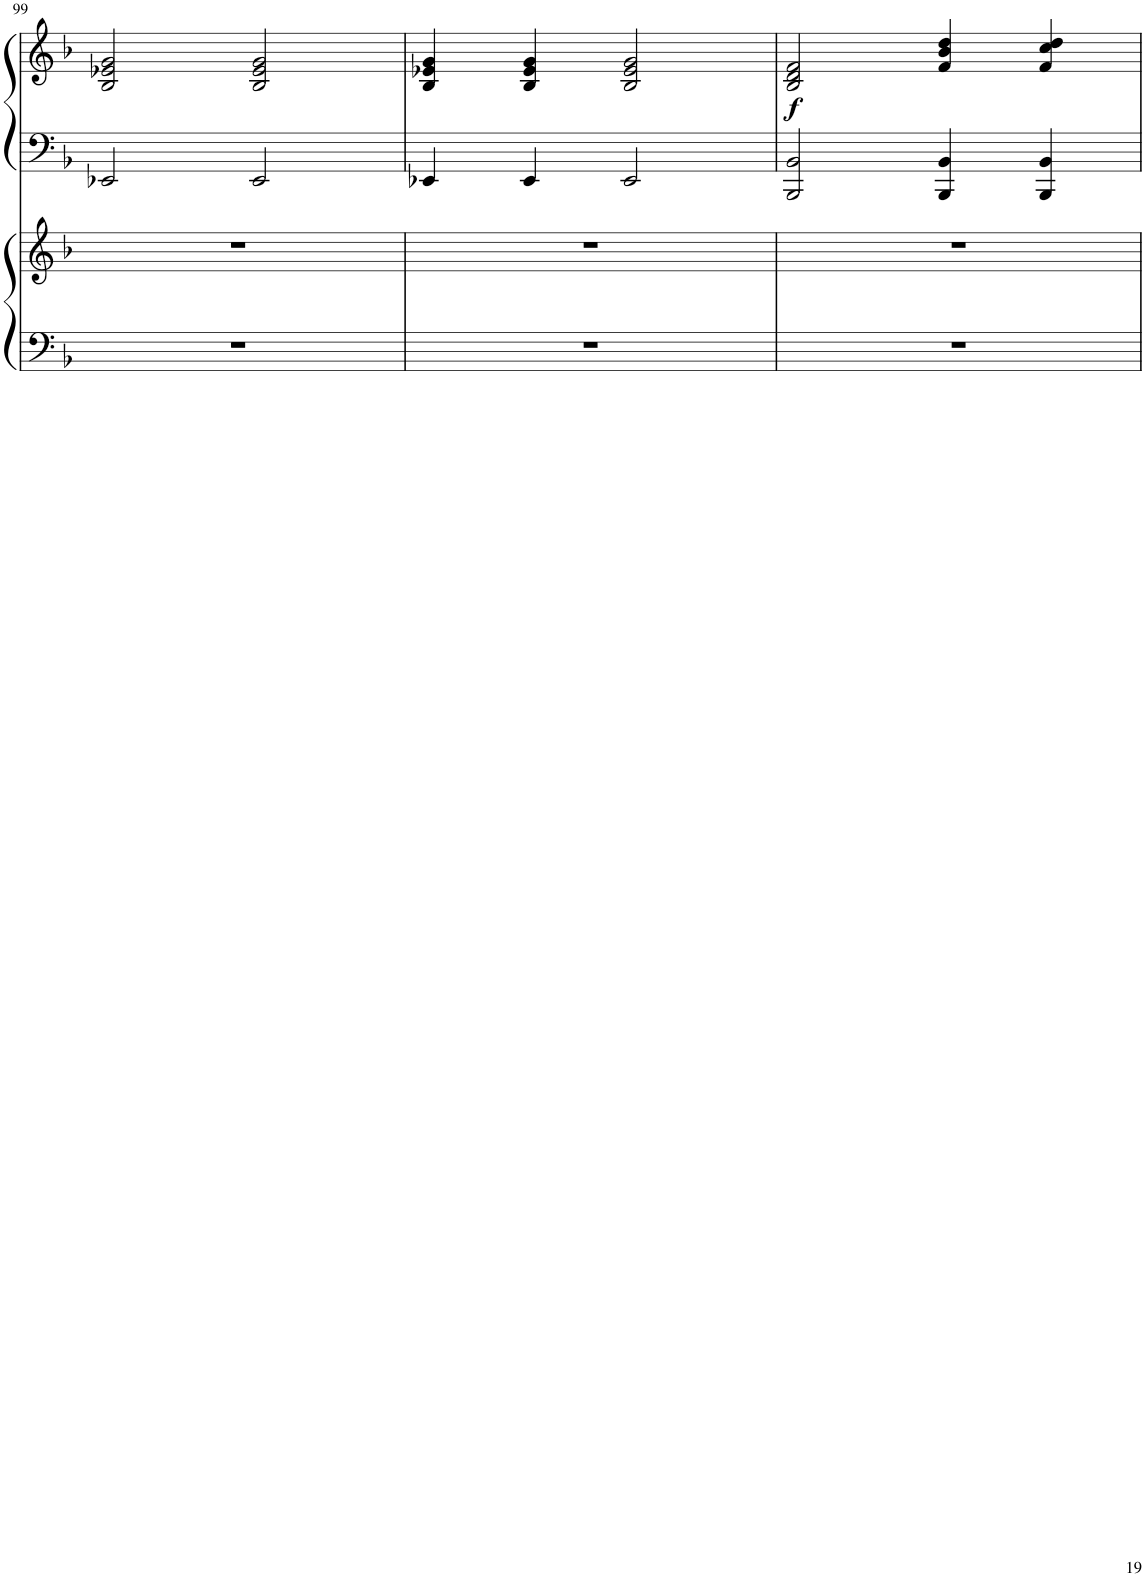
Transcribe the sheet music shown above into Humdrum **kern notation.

**kern	**kern	**kern	**kern	**dynam
*part2	*part2	*part1	*part1	*part1
*staff4	*staff3	*staff2	*staff1	*staff1/2
*I"Piano	*	*I"Piano	*	*
*I'Pno	*	*I'Pno	*	*
!!LO:PB:g=z
*clefF4	*clefG2	*clefG2	*clefG2	*
*k[b-]	*k[b-]	*k[b-]	*k[b-]	*
*	*	*M4/4	*M4/4	*
=99	=99	=99	=99	=99
1r	1r	2EE-X/	2B-/ 2e-X/ 2g/	.
.	.	2EE-/	2B-/ 2e-/ 2g/	.
=100	=100	=100	=100	=100
1r	1r	4EE-X/	4B-/ 4e-X/ 4g/	.
.	.	4EE-/	4B-/ 4e-/ 4g/	.
.	.	2EE-/	2B-/ 2e-/ 2g/	.
=101	=101	=101	=101	=101
!	!	!	!	!LO:DY:b
1r	1r	2BBB-/ 2BB-/	2B-/ 2d/ 2f/	f
.	.	4BBB-/ 4BB-/	4f/ 4b-/ 4dd/	.
.	.	4BBB-/ 4BB-/	4f/ 4cc/ 4dd/	.
=	=	=	=	=
*-	*-	*-	*-	*-
